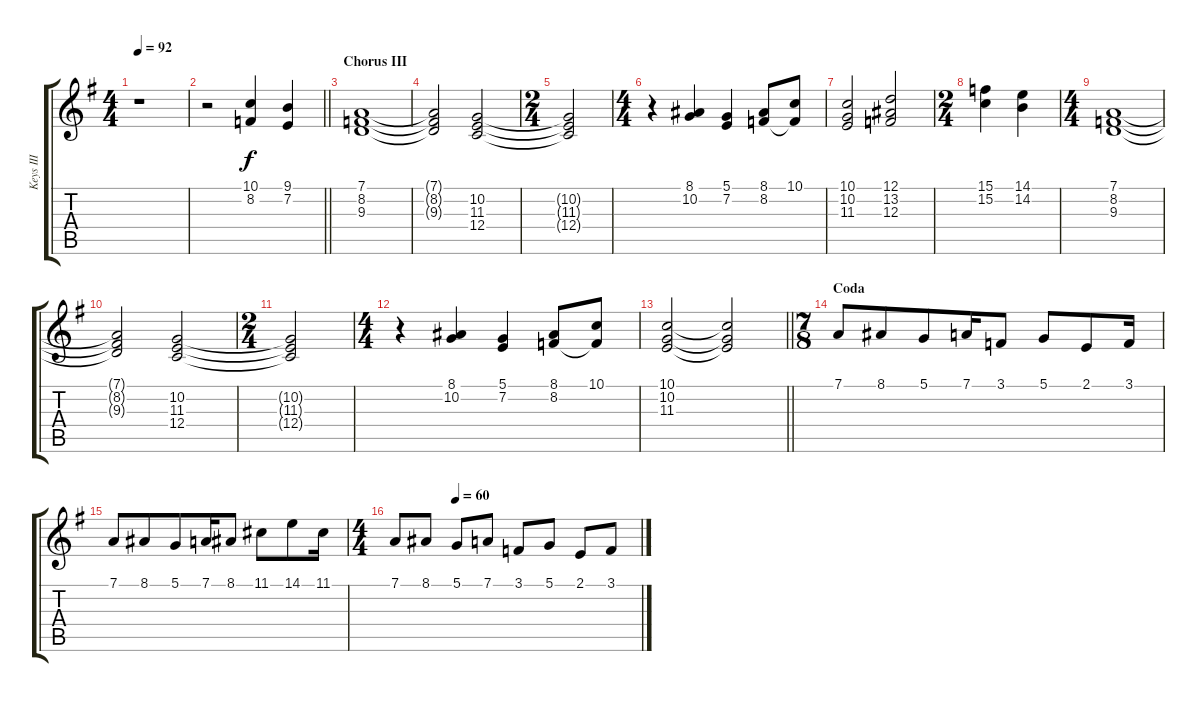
\track ("Keys III" "Keys III") {instrument pad4choir}
\staff {score tabs}
\tuning (D4 A3 F3 C3 G2 D2) {hide}
\ts (4 4)
\tempo 92
\clef g2
\ks eminor
r.1{dy f} |
\barLineRight lightlight
r.2 (10.1 8.2).4 (9.1 7.2).4 |
\section ("" "Chorus III")
(7.1 8.2 9.3).1 |
(7.1{t} 8.2{t} 9.3{t}).2 (10.2 11.3 12.4).2 |
\ts (2 4)
(10.2{t} 11.3{t} 12.4{t}).2 |
\ts (4 4)
r.4 (8.1 10.2).4 (5.1 7.2).4 (8.1 8.2).8 (10.1 8.2{t}).8 |
(10.1 10.2 11.3).2 (12.1 13.2 12.3).2 |
\ts (2 4)
(15.1 15.2).4 (14.1 14.2).4 |
\ts (4 4)
(7.1 8.2 9.3).1 |
(7.1{t} 8.2{t} 9.3{t}).2 (10.2 11.3 12.4).2 |
\ts (2 4)
(10.2{t} 11.3{t} 12.4{t}).2 |
\ts (4 4)
r.4 (8.1 10.2).4 (5.1 7.2).4 (8.1 8.2).8 (10.1 8.2{t}).8 |
\barLineRight lightlight
(10.1 10.2 11.3).2 (10.1{t} 10.2{t} 11.3{t}).2 |
\ts (7 8)
\section ("" "Coda")
7.1.8 8.1.8 5.1.8 7.1.16 3.1.8 5.1.8 2.1.8 3.1.16 |
7.1.8 8.1.8 5.1.8 7.1.16 8.1.8 11.1.8 14.1.8 11.1.16 |
\ts (4 4)
\tempo (60 0.25)
7.1.8 8.1.8 5.1.8 7.1.8 3.1.8 5.1.8 2.1.8 3.1.8
